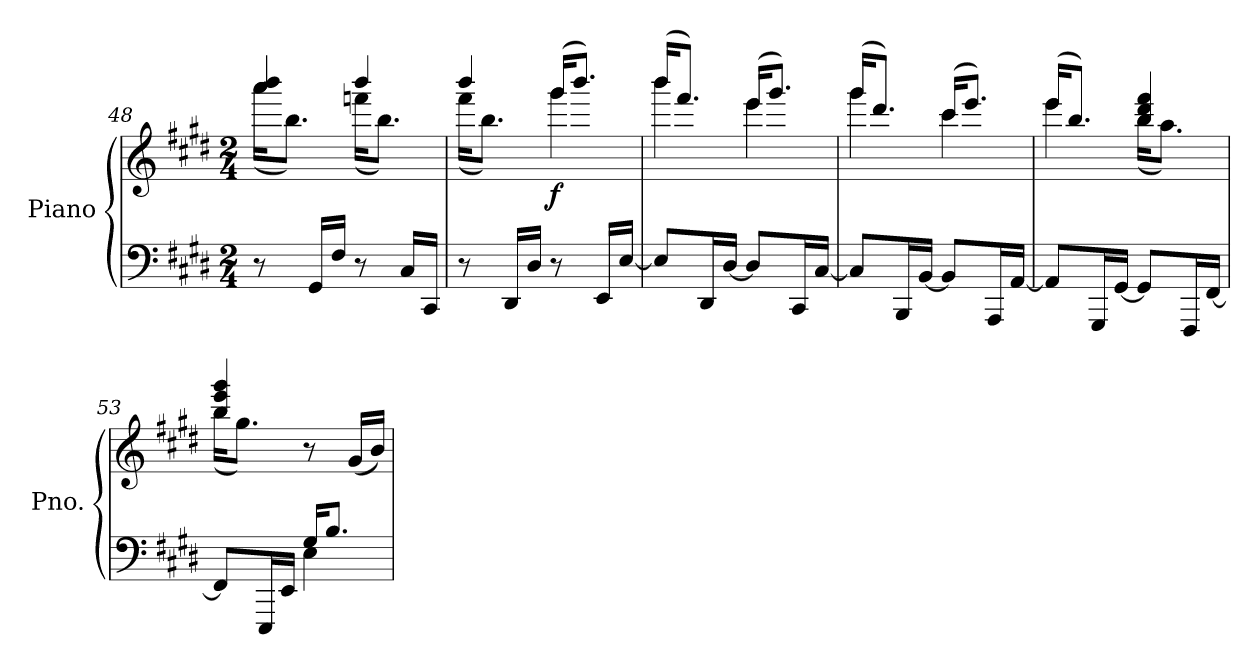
**kern	**kern	**dynam
*part1	*part1	*part1
*staff2	*staff1	*staff1/2
*I"Piano	*	*
*I'Pno.	*	*
*clefF4	*clefG2	*
*k[f#c#g#d#]	*k[f#c#g#d#]	*
*M2/4	*M2/4	*
=48	=48	=48
*	*^	*
8r	4aaa/ 4bbb/	(16aaa\KL	.
.	.	8.bb\J)	.
16GG#/LL	.	.	.
16F#/JJ	.	.	.
8r	4bbb/	(16fffn\KL	.
.	.	8.bb\J)	.
16C#/LL	.	.	.
16CC#/JJ	.	.	.
=49	=49	=49	=49
8r	4bbb/	(16fff#\KL	.
.	.	8.bb\J)	.
16DD#/LL	.	.	.
16D#/JJ	.	.	.
!	!	!	!LO:DY:b
8r	(16ggg#/KL	4ggg#\	f
.	8.bbb/J)	.	.
16EE/LL	.	.	.
[16E/JJ	.	.	.
=50	=50	=50	=50
8E/L]	(16bbb/KL	4bbb\	.
.	8.fff#/J)	.	.
16DD#/L	.	.	.
[16D#/JJ	.	.	.
8D#/L]	(16eee/KL	4eee\	.
.	8.ggg#/J)	.	.
16CC#/L	.	.	.
[16C#/JJ	.	.	.
=51	=51	=51	=51
8C#/L]	(16ggg#/KL	4ggg#\	.
.	8.ddd#/J)	.	.
16BBB/L	.	.	.
[16BB/JJ	.	.	.
8BB/L]	(16ccc#/KL	4ccc#\	.
.	8.eee/J)	.	.
16AAA/L	.	.	.
[16AA/JJ	.	.	.
=52	=52	=52	=52
8AA/L]	(16eee/KL	4eee\	.
.	8.bb/J)	.	.
16GGG#/L	.	.	.
[16GG#/JJ	.	.	.
8GG#/L]	4bb/ 4ddd#/ 4fff#/	(16bb\KL	.
.	.	8.aa\J)	.
16FFF#/L	.	.	.
[16FF#/JJ	.	.	.
!!LO:LB:g=z	!!
=53	=53	=53	=53
*^	*	*	*
8FF#/L]	4ryy	4bb/ 4eee/ 4ggg#/	(16bb\KL	.
.	.	.	8.gg#\J)	.
16EEE/L	.	.	.	.
16EE/JJ	.	.	.	.
!	!	!	!	!LO:DY:b=2
!	!	!	!	!LO:DY:n=1:b
16G#/KL	4E\	8r	4ryy	other-dynamics p
8.B/J	.	.	.	.
.	.	(16g#/LL	.	.
.	.	16b/JJ)	.	.
*v	*v	*	*	*
*	*v	*v	*
=	=	=
*-	*-	*-
